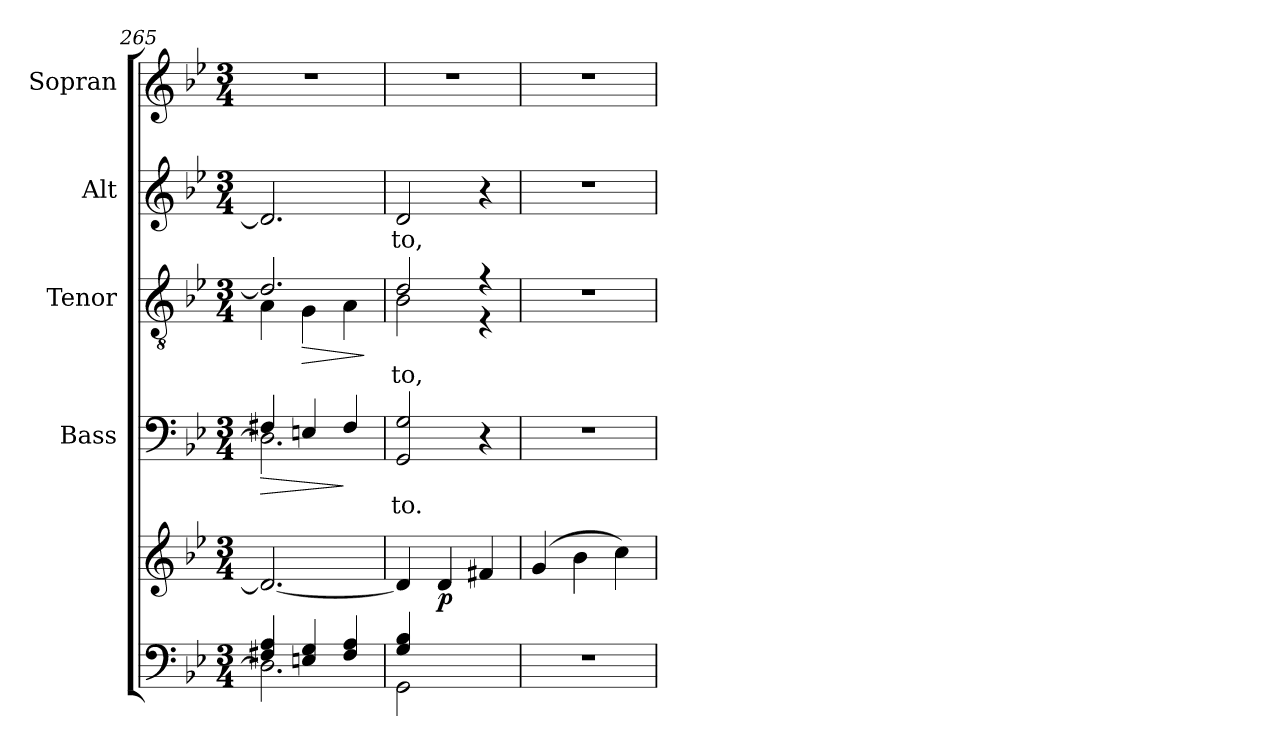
**kern	**kern	**dynam	**kern	**text	**dynam	**kern	**text	**dynam	**kern	**text	**kern
*part5	*part5	*part5	*part4	*part4	*part4	*part3	*part3	*part3	*part2	*part2	*part1
*staff6	*staff5	*staff5/6	*staff4	*staff4	*staff4	*staff3	*staff3	*staff3	*staff2	*staff2	*staff1
*	*	*	*I"Bass	*	*	*I"Tenor	*	*	*I"Alt	*	*I"Sopran
*	*	*	*I'B.	*	*	*I'T.	*	*	*I'A.	*	*I'S.
*clefF4	*clefG2	*	*clefF4	*	*	*clefGv2	*	*	*clefG2	*	*clefG2
*k[b-e-]	*k[b-e-]	*	*k[b-e-]	*	*	*k[b-e-]	*	*	*k[b-e-]	*	*k[b-e-]
*B-:	*B-:	*	*B-:	*	*	*B-:	*	*	*B-:	*	*B-:
*M3/4	*M3/4	*	*M3/4	*	*	*M3/4	*	*	*M3/4	*	*M3/4
=265	=265	=265	=265	=265	=265	=265	=265	=265	=265	=265	=265
*^	*	*	*	*	*	*	*	*	*	*	*
!	!	!	!	!	!	!LO:HP:b	!	!	!	!	!	!
*	*	*	*	*^	*	*	*^	*	*	*	*	*
4F#X/ 4A/	2.D\]	2.d/_	.	4F#X/	2.D\]	.	>	2.d/]	4A\	.	.	2.d/]	.	2.r
!	!	!	!	!	!	!	!	!	!	!	!LO:HP:b	!	!	!
4En/ 4G/	.	.	.	4En/	.	.	.	.	4G\	.	>	.	.	.
4F#/ 4A/	.	.	.	4F#/	.	.	]	.	4A\	.	.	.	.	.
*	*	*	*	*v	*v	*	*	*	*	*	*	*	*	*
*v	*v	*	*	*	*	*	*v	*v	*	*	*	*	*
.	.	.	.	.	.	.	.	]	.	.	.
!!LO:LB:g=z
=266	=266	=266	=266	=266	=266	=266	=266	=266	=266	=266	=266
*^	*	*	*	*	*	*	*	*	*	*	*
!	!	!	!	!	!LO:LY:b	!	!	!LO:LY:b	!	!	!LO:LY:b	!
*	*	*	*	*	*	*	*^	*	*	*	*	*
4G/ 4B-/	2GG\	4d/]	.	2GG/ 2G/	-to.	.	2d/	2B-\	-to,	.	2d/	-to,	2.r
!	!	!	!LO:DY:b	!	!	!	!	!	!	!	!	!	!
2ryy	.	4d/	p	.	.	.	.	.	.	.	.	.	.
.	4ryy	4f#X/	.	4r	.	.	4r	4r	.	.	4r	.	.
*v	*v	*	*	*	*	*	*v	*v	*	*	*	*	*
=267	=267	=267	=267	=267	=267	=267	=267	=267	=267	=267	=267
2.r	(4g/	.	2.r	.	.	2.r	.	.	2.r	.	2.r
.	4b-\	.	.	.	.	.	.	.	.	.	.
.	4cc\)	.	.	.	.	.	.	.	.	.	.
=	=	=	=	=	=	=	=	=	=	=	=
*-	*-	*-	*-	*-	*-	*-	*-	*-	*-	*-	*-
